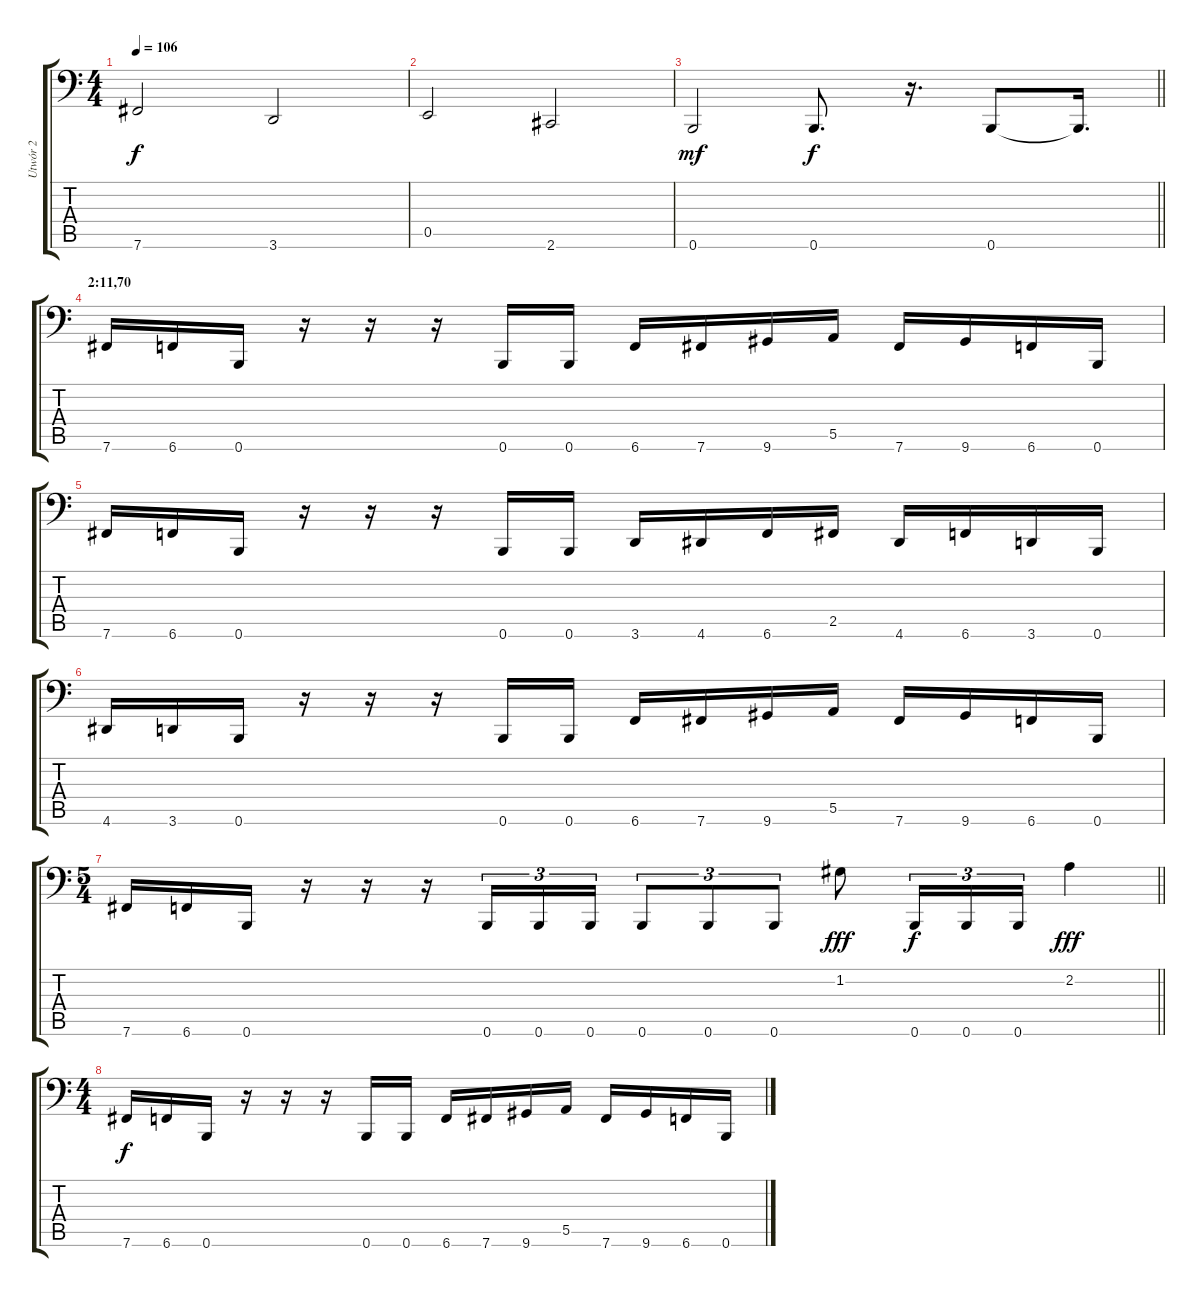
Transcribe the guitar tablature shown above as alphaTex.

\track ("Utwór 2" "Utwór 2") {instrument electricbasspick}
\staff {score tabs}
\tuning (C3 G2 D2 A1 E1 B0) {hide}
\ts (4 4)
\tempo 106
\clef f4
\ks c
7.6.2{dy f} 3.6.2 |
0.5.2 2.6.2 |
\barLineRight lightlight
0.6.2{dy mf} 0.6.8{d dy f} r.16{d} 0.6.8 0.6{t}.16{d} |
\section ("" "2:11,70")
7.6.16 6.6.16 0.6.16 r.16 r.16 r.16 0.6.16 0.6.16 6.6.16 7.6.16 9.6.16 5.5.16 7.6.16 9.6.16 6.6.16 0.6.16 |
7.6.16 6.6.16 0.6.16 r.16 r.16 r.16 0.6.16 0.6.16 3.6.16 4.6.16 6.6.16 2.5.16 4.6.16 6.6.16 3.6.16 0.6.16 |
4.6.16 3.6.16 0.6.16 r.16 r.16 r.16 0.6.16 0.6.16 6.6.16 7.6.16 9.6.16 5.5.16 7.6.16 9.6.16 6.6.16 0.6.16 |
\ts (5 4)
\barLineRight lightlight
7.6.16 6.6.16 0.6.16 r.16 r.16 r.16 0.6.16{tu (3 2)} 0.6.16{tu (3 2)} 0.6.16{tu (3 2)} 0.6.8{tu (3 2)} 0.6.8{tu (3 2)} 0.6.8{tu (3 2)} 1.2.8{dy fff} 0.6.16{tu (3 2) dy f} 0.6.16{tu (3 2)} 0.6.16{tu (3 2)} 2.2.4{dy fff} |
\ts (4 4)
7.6.16{dy f} 6.6.16 0.6.16 r.16 r.16 r.16 0.6.16 0.6.16 6.6.16 7.6.16 9.6.16 5.5.16 7.6.16 9.6.16 6.6.16 0.6.16
